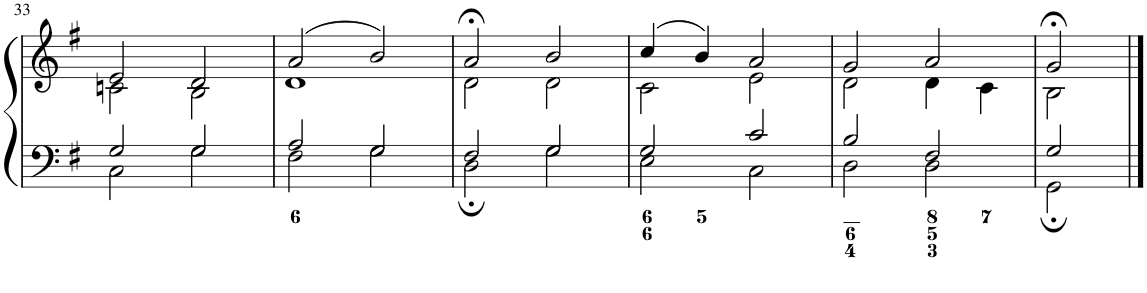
**kern	**kern
*part1	*part1
*staff2	*staff1
*I"Piano	*
*I'Pno.	*
!!LO:PB:g=z
*clefF4	*clefG2
*k[f#]	*k[f#]
*M4/4	*M4/4
*met(c)	*met(c)
=33	=33
*^	*^
2G/	2C\	2e/	2cn\
2G/	2G\	2d/	2B\
=34	=34	=34	=34
2A/	2F#\	(2a/	1d
2G/	2G\	2b/)	.
=35	=35	=35	=35
2F#/	2D;\	2a;</	2d\
2G/	2G\	2b/	2d\
=36	=36	=36	=36
2G/	2E\	(4cc/	2c\
.	.	4b/)	.
2c/	2C\	2a/	2e\
=37	=37	=37	=37
2B/	2D\	2g/	2d\
2F#/	2D\	2a/	4d\
.	.	.	4c\
=38	=38	=38	=38
2G/	2GG;\	2g;</	2B\
*v	*v	*	*
*	*v	*v
==	==
*-	*-
